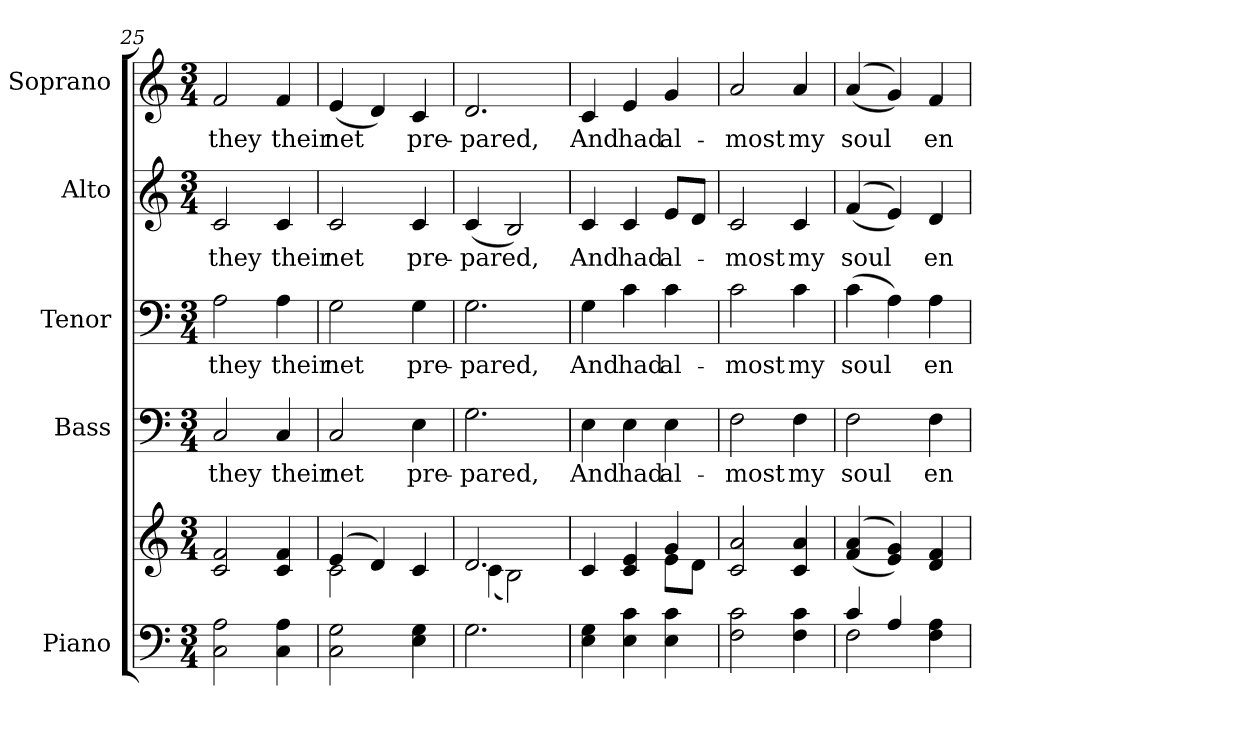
**kern	**kern	**kern	**text	**kern	**text	**kern	**text	**kern	**text
*part5	*part5	*part4	*part4	*part3	*part3	*part2	*part2	*part1	*part1
*staff6	*staff5	*staff4	*staff4	*staff3	*staff3	*staff2	*staff2	*staff1	*staff1
*I"Piano	*	*I"Bass	*	*I"Tenor	*	*I"Alto	*	*I"Soprano	*
*I'Pno.	*	*I'B.	*	*I'T.	*	*I'A.	*	*I'S.	*
!!LO:PB:g=z
*clefF4	*clefG2	*clefF4	*	*clefF4	*	*clefG2	*	*clefG2	*
*k[]	*k[]	*k[]	*	*k[]	*	*k[]	*	*k[]	*
*C:	*C:	*C:	*	*C:	*	*C:	*	*C:	*
*M3/4	*M3/4	*M3/4	*	*M3/4	*	*M3/4	*	*M3/4	*
=25	=25	=25	=25	=25	=25	=25	=25	=25	=25
!	!	!	!LO:LY:b:color=#000000	!	!	!	!	!	!
!	!	!	!	!	!LO:LY:b:color=#000000	!	!	!	!
!	!	!	!	!	!	!	!LO:LY:b:color=#000000	!	!
!	!	!	!	!	!	!	!	!	!LO:LY:b:color=#000000
2Ci\ 2Ai	2ci/ 2fi	2Ci/	they	2Ai\	they	2ci/	they	2fi/	they
!	!	!	!LO:LY:b:color=#000000	!	!	!	!	!	!
!	!	!	!	!	!LO:LY:b:color=#000000	!	!	!	!
!	!	!	!	!	!	!	!LO:LY:b:color=#000000	!	!
!	!	!	!	!	!	!	!	!	!LO:LY:b:color=#000000
4Ci\ 4Ai	4ci/ 4fi	4Ci/	their	4Ai\	their	4ci/	their	4fi/	their
=26	=26	=26	=26	=26	=26	=26	=26	=26	=26
*	*^	*	*	*	*	*	*	*	*
!	!	!	!	!LO:LY:b:color=#000000	!	!	!	!	!	!
!	!	!	!	!	!	!LO:LY:b:color=#000000	!	!	!	!
!	!	!	!	!	!	!	!	!LO:LY:b:color=#000000	!	!
!	!	!	!	!	!	!	!	!	!	!LO:LY:b:color=#000000
2Ci\ 2Gi	(4ei/	2ci\	2Ci/	net	2Gi\	net	2ci/	net	(4ei/	net
.	4di/)	.	.	.	.	.	.	.	4di/)	.
!	!	!	!	!LO:LY:b:color=#000000	!	!	!	!	!	!
!	!	!	!	!	!	!LO:LY:b:color=#000000	!	!	!	!
!	!	!	!	!	!	!	!	!LO:LY:b:color=#000000	!	!
!	!	!	!	!	!	!	!	!	!	!LO:LY:b:color=#000000
4Ei\ 4Gi	4ci/	4ryy	4Ei\	pre-	4Gi\	pre-	4ci/	pre-	4ci/	pre-
=27	=27	=27	=27	=27	=27	=27	=27	=27	=27	=27
!	!	!	!	!LO:LY:b:color=#000000	!	!	!	!	!	!
!	!	!	!	!	!	!LO:LY:b:color=#000000	!	!	!	!
!	!	!	!	!	!	!	!	!LO:LY:b:color=#000000	!	!
!	!	!	!	!	!	!	!	!	!	!LO:LY:b:color=#000000
2.Gi\	2.di/	(4ci\	2.Gi\	-pared,	2.Gi\	-pared,	(4ci/	-pared,	2.di/	-pared,
.	.	2Bi\)	.	.	.	.	2Bi/)	.	.	.
=28	=28	=28	=28	=28	=28	=28	=28	=28	=28	=28
!	!	!	!	!LO:LY:b:color=#000000	!	!	!	!	!	!
!	!	!	!	!	!	!LO:LY:b:color=#000000	!	!	!	!
!	!	!	!	!	!	!	!	!LO:LY:b:color=#000000	!	!
!	!	!	!	!	!	!	!	!	!	!LO:LY:b:color=#000000
4Ei\ 4Gi	4ci/	2ryy	4Ei\	And	4Gi\	And	4ci/	And	4ci/	And
!	!	!	!	!LO:LY:b:color=#000000	!	!	!	!	!	!
!	!	!	!	!	!	!LO:LY:b:color=#000000	!	!	!	!
!	!	!	!	!	!	!	!	!LO:LY:b:color=#000000	!	!
!	!	!	!	!	!	!	!	!	!	!LO:LY:b:color=#000000
4Ei\ 4ci	4ci/ 4ei	.	4Ei\	had	4ci\	had	4ci/	had	4ei/	had
!	!	!	!	!LO:LY:b:color=#000000	!	!	!	!	!	!
!	!	!	!	!	!	!LO:LY:b:color=#000000	!	!	!	!
!	!	!	!	!	!	!	!	!LO:LY:b:color=#000000	!	!
!	!	!	!	!	!	!	!	!	!	!LO:LY:b:color=#000000
4Ei\ 4ci	4gi/	8ei\L	4Ei\	al-	4ci\	al-	8ei/L	al-	4gi/	al-
.	.	8di\J	.	.	.	.	8di/J	.	.	.
*	*v	*v	*	*	*	*	*	*	*	*
=29	=29	=29	=29	=29	=29	=29	=29	=29	=29
*	*^	*	*	*	*	*	*	*	*
!	!	!	!	!LO:LY:b:color=#000000	!	!	!	!	!	!
*	*v	*v	*	*	*	*	*	*	*	*
*	*^	*	*	*	*	*	*	*	*
!	!	!	!	!	!	!LO:LY:b:color=#000000	!	!	!	!
*	*v	*v	*	*	*	*	*	*	*	*
*	*^	*	*	*	*	*	*	*	*
!	!	!	!	!	!	!	!	!LO:LY:b:color=#000000	!	!
*	*v	*v	*	*	*	*	*	*	*	*
*	*^	*	*	*	*	*	*	*	*
!	!	!	!	!	!	!	!	!	!	!LO:LY:b:color=#000000
*	*v	*v	*	*	*	*	*	*	*	*
2Fi\ 2ci	2ci/ 2ai	2Fi\	-most	2ci\	-most	2ci/	-most	2ai/	-most
!	!	!	!LO:LY:b:color=#000000	!	!	!	!	!	!
!	!	!	!	!	!LO:LY:b:color=#000000	!	!	!	!
!	!	!	!	!	!	!	!LO:LY:b:color=#000000	!	!
!	!	!	!	!	!	!	!	!	!LO:LY:b:color=#000000
4Fi\ 4ci	4ci/ 4ai	4Fi\	my	4ci\	my	4ci/	my	4ai/	my
=30	=30	=30	=30	=30	=30	=30	=30	=30	=30
*^	*	*	*	*	*	*	*	*	*
!	!	!	!	!LO:LY:b:color=#000000	!	!	!	!	!	!
!	!	!	!	!	!	!LO:LY:b:color=#000000	!	!	!	!
!	!	!	!	!	!	!	!	!LO:LY:b:color=#000000	!	!
!	!	!	!	!	!	!	!	!	!	!LO:LY:b:color=#000000
4ci/	2Fi\	((4fi/ 4ai	2Fi\	soul	(4ci\	soul	((4fi/	soul	((4ai/	soul
4Ai/	.	4ei/ 4gi))	.	.	4Ai\)	.	4ei/))	.	4gi/))	.
!	!	!	!	!LO:LY:b:color=#000000	!	!	!	!	!	!
!	!	!	!	!	!	!LO:LY:b:color=#000000	!	!	!	!
!	!	!	!	!	!	!	!	!LO:LY:b:color=#000000	!	!
!	!	!	!	!	!	!	!	!	!	!LO:LY:b:color=#000000
4Fi\ 4Ai	4ryy	4di/ 4fi	4Fi\	en-	4Ai\	en-	4di/	en-	4fi/	en-
*v	*v	*	*	*	*	*	*	*	*	*
=	=	=	=	=	=	=	=	=	=
*-	*-	*-	*-	*-	*-	*-	*-	*-	*-
